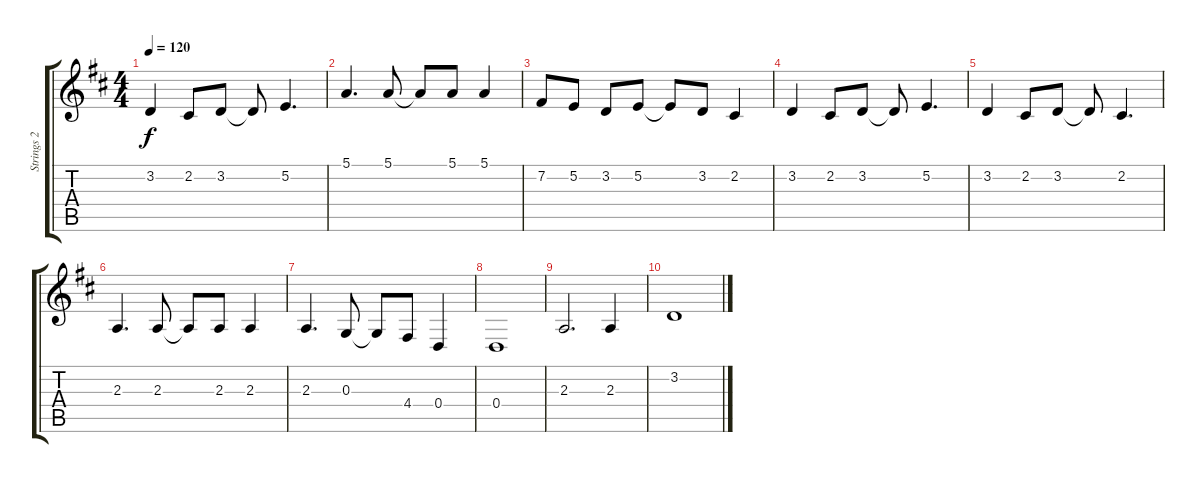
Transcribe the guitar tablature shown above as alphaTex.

\track ("Strings 2" "Strings 2") {instrument stringensemble1}
\staff {score tabs}
\tuning (E4 B3 G3 D3 A2 E2) {hide}
\ts (4 4)
\tempo 120
\clef g2
\ks d
3.2.4{dy f} 2.2.8 3.2.8 3.2{t}.8 5.2.4{d} |
5.1.4{d} 5.1.8 5.1{t}.8 5.1.8 5.1.4 |
7.2.8 5.2.8 3.2.8 5.2.8 5.2{t}.8 3.2.8 2.2.4 |
3.2.4 2.2.8 3.2.8 3.2{t}.8 5.2.4{d} |
3.2.4 2.2.8 3.2.8 3.2{t}.8 2.2.4{d} |
2.3.4{d} 2.3.8 2.3{t}.8 2.3.8 2.3.4 |
2.3.4{d} 0.3.8 0.3{t}.8 4.4.8 0.4.4 |
0.4.1 |
2.3.2{d} 2.3.4 |
3.2.1
